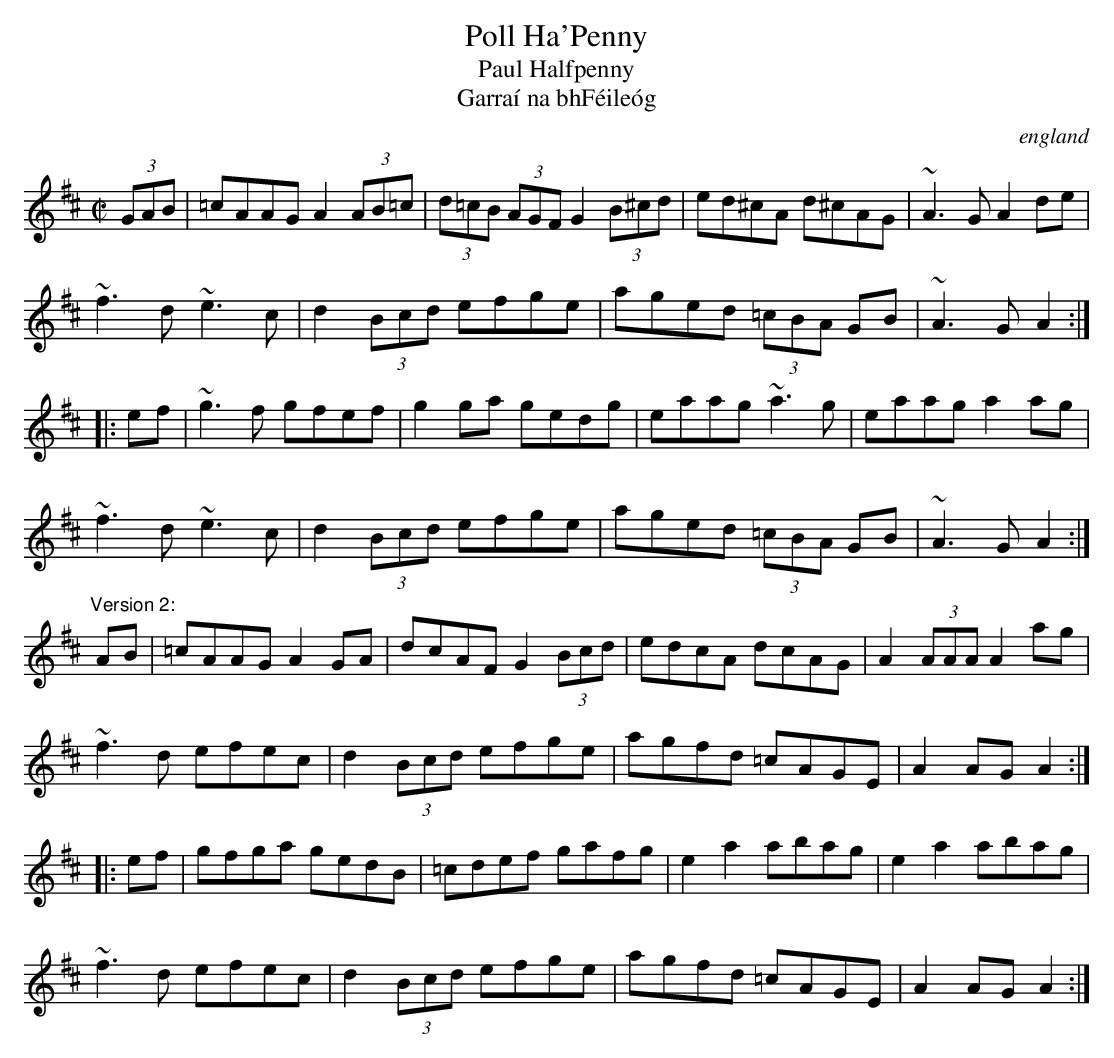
X:1
T:Poll Ha'Penny
T:Paul Halfpenny
T:Garra\'i na bhF\'eile\'og
O:england
M:C|
K:Amix
(3GAB|=cAAG A2 (3AB=c|(3d=cB (3AGF G2 (3B^cd|ed^cA d^cAG|~A3G A2de|
~f3d ~e3c|d2 (3Bcd efge|aged (3=cBA GB|~A3G A2:|
|:ef|~g3f gfef|g2ga gedg|eaag ~a3g|eaag a2ag|
~f3d ~e3c|d2 (3Bcd efge|aged (3=cBA GB|~A3G A2:|
"Version 2:"
AB|=cAAG A2GA|dcAF G2 (3Bcd|edcA dcAG|A2 (3AAA A2ag|
~f3d efec|d2 (3Bcd efge|agfd =cAGE|A2AG A2:|
|:ef|gfga gedB|=cdef gafg|e2a2 abag|e2a2 abag|
~f3d efec|d2 (3Bcd efge|agfd =cAGE|A2AG A2:|
